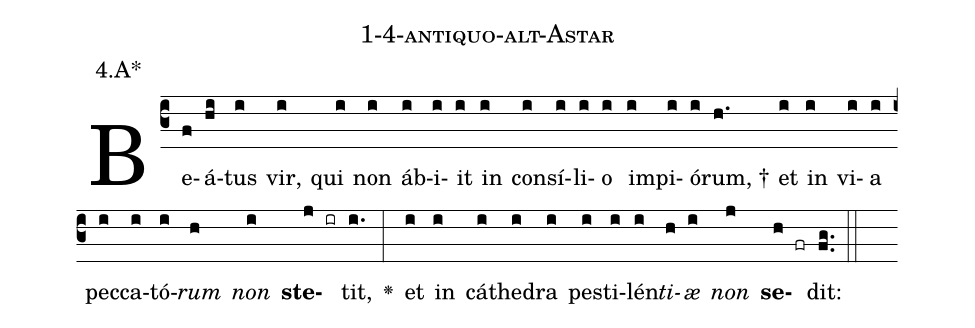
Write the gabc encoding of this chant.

name: 1-4-antiquo-alt-Astar;
annotation: 4.A*;
%%
(c3)Be(f)á(hi)tus(i) vir,(i) qui(i) non(i) áb(i)i(i)it(i) in(i) con(i)sí(i)li(i)o(i) im(i)pi(i)ó(i)rum, †(h.) et(i) in(i) vi(i)a(i) pec(i)ca(i)tó(i)<i>rum</i>(h) <i>non</i>(i) <b>ste</b>(j ir)tit,(i.) <v>\greheightstar</v>(:) et(i) in(i) cá(i)the(i)dra(i) pes(i)ti(i)lén(i)<i>ti</i>(h)<i>æ</i>(i) <i>non</i>(j) <b>se</b>(h fr)dit:(fg..) (::)


%E(i) u(h) o(i) u(j) a(h) e.(fg..) (::)
